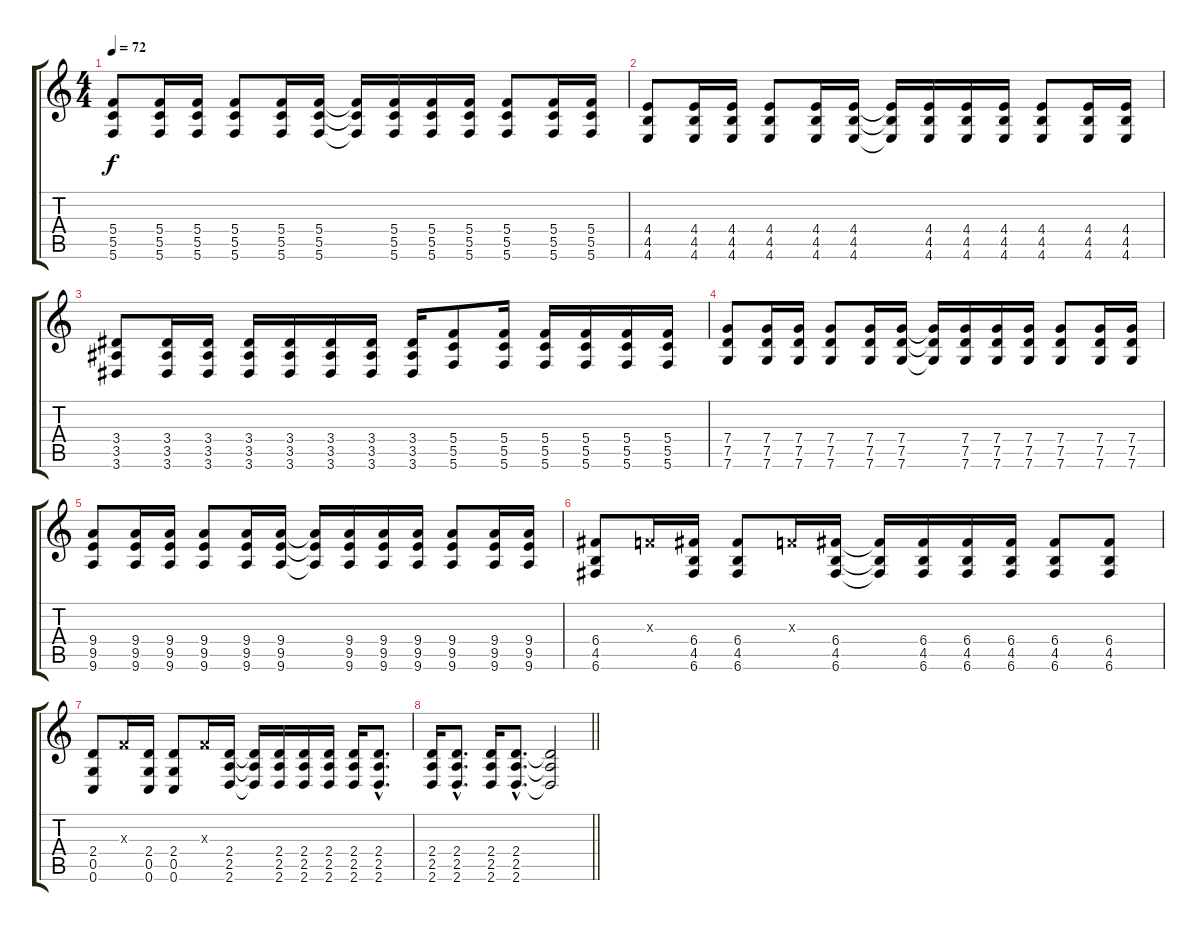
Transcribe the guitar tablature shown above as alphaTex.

\track "" {instrument distortionguitar}
\staff {score tabs}
\tuning (D4 A3 F3 C3 G2 C2) {hide}
\ts (4 4)
\tempo 72
\clef g2
\ks c
(5.4 5.5 5.6).8{dy f} (5.4 5.5 5.6).16 (5.4 5.5 5.6).16 (5.4 5.5 5.6).8 (5.4 5.5 5.6).16 (5.4 5.5 5.6).16 (5.4{t} 5.5{t} 5.6{t}).16 (5.4 5.5 5.6).16 (5.4 5.5 5.6).16 (5.4 5.5 5.6).16 (5.4 5.5 5.6).8 (5.4 5.5 5.6).16 (5.4 5.5 5.6).16 |
(4.4 4.5 4.6).8 (4.4 4.5 4.6).16 (4.4 4.5 4.6).16 (4.4 4.5 4.6).8 (4.4 4.5 4.6).16 (4.4 4.5 4.6).16 (4.4{t} 4.5{t} 4.6{t}).16 (4.4 4.5 4.6).16 (4.4 4.5 4.6).16 (4.4 4.5 4.6).16 (4.4 4.5 4.6).8 (4.4 4.5 4.6).16 (4.4 4.5 4.6).16 |
(3.4 3.5 3.6).8 (3.4 3.5 3.6).16 (3.4 3.5 3.6).16 (3.4 3.5 3.6).16 (3.4 3.5 3.6).16 (3.4 3.5 3.6).16 (3.4 3.5 3.6).16 (3.4 3.5 3.6).16 (5.4 5.5 5.6).8 (5.4 5.5 5.6).16 (5.4 5.5 5.6).16 (5.4 5.5 5.6).16 (5.4 5.5 5.6).16 (5.4 5.5 5.6).16 |
(7.4 7.5 7.6).8 (7.4 7.5 7.6).16 (7.4 7.5 7.6).16 (7.4 7.5 7.6).8 (7.4 7.5 7.6).16 (7.4 7.5 7.6).16 (7.4{t} 7.5{t} 7.6{t}).16 (7.4 7.5 7.6).16 (7.4 7.5 7.6).16 (7.4 7.5 7.6).16 (7.4 7.5 7.6).8 (7.4 7.5 7.6).16 (7.4 7.5 7.6).16 |
(9.4 9.5 9.6).8 (9.4 9.5 9.6).16 (9.4 9.5 9.6).16 (9.4 9.5 9.6).8 (9.4 9.5 9.6).16 (9.4 9.5 9.6).16 (9.4{t} 9.5{t} 9.6{t}).16 (9.4 9.5 9.6).16 (9.4 9.5 9.6).16 (9.4 9.5 9.6).16 (9.4 9.5 9.6).8 (9.4 9.5 9.6).16 (9.4 9.5 9.6).16 |
(6.4 4.5 6.6).8 0.3{x}.16 (6.4 4.5 6.6).16 (6.4 4.5 6.6).8 0.3{x}.16 (6.4 4.5 6.6).16 (6.4{t} 4.5{t} 6.6{t}).16 (6.4 4.5 6.6).16 (6.4 4.5 6.6).16 (6.4 4.5 6.6).16 (6.4 4.5 6.6).8 (6.4 4.5 6.6).8 |
(2.4 0.5 0.6).8 0.3{x}.16 (2.4 0.5 0.6).16 (2.4 0.5 0.6).8 0.3{x}.16 (2.4 2.5 2.6).16 (2.4{t} 2.5{t} 2.6{t}).16 (2.4 2.5 2.6).16 (2.4 2.5 2.6).16 (2.4 2.5 2.6).16 (2.4 2.5 2.6).16 (2.4{hac} 2.5{hac} 2.6{hac}).8{d} |
\barLineRight lightlight
(2.4 2.5 2.6).16 (2.4{hac} 2.5{hac} 2.6{hac}).8{d} (2.4 2.5 2.6).16 (2.4{hac} 2.5{hac} 2.6{hac}).8{d} (2.4{t} 2.5{t} 2.6{t}).2
